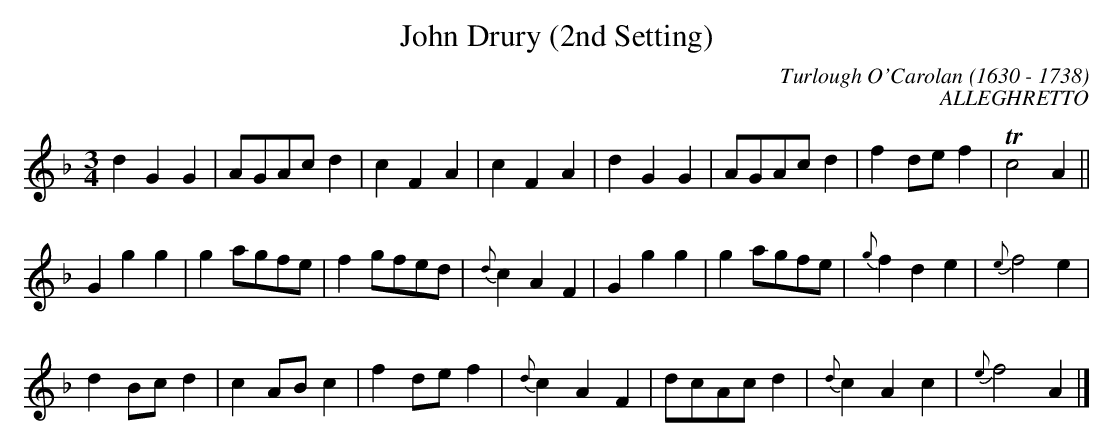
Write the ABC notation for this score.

X:1occ
T:John Drury (2nd Setting)
C:Turlough O'Carolan (1630 - 1738)
C:ALLEGHRETTO
M:3/4
L:1/8
K:F
d2G2G2|AGAc d2|c2F2A2|c2F2A2|d2G2G2|AGAc d2|f2de f2| Tc4A2||
G2g2g2|g2agfe|f2gfed|{d}c2A2F2|G2g2g2|g2agfe|{g}f2d2e2|{e}f4e2|
d2Bc d2|c2AB c2|f2de f2|{d}c2A2F2|dcAc d2|{d}c2A2c2|{e}f4A2|]
